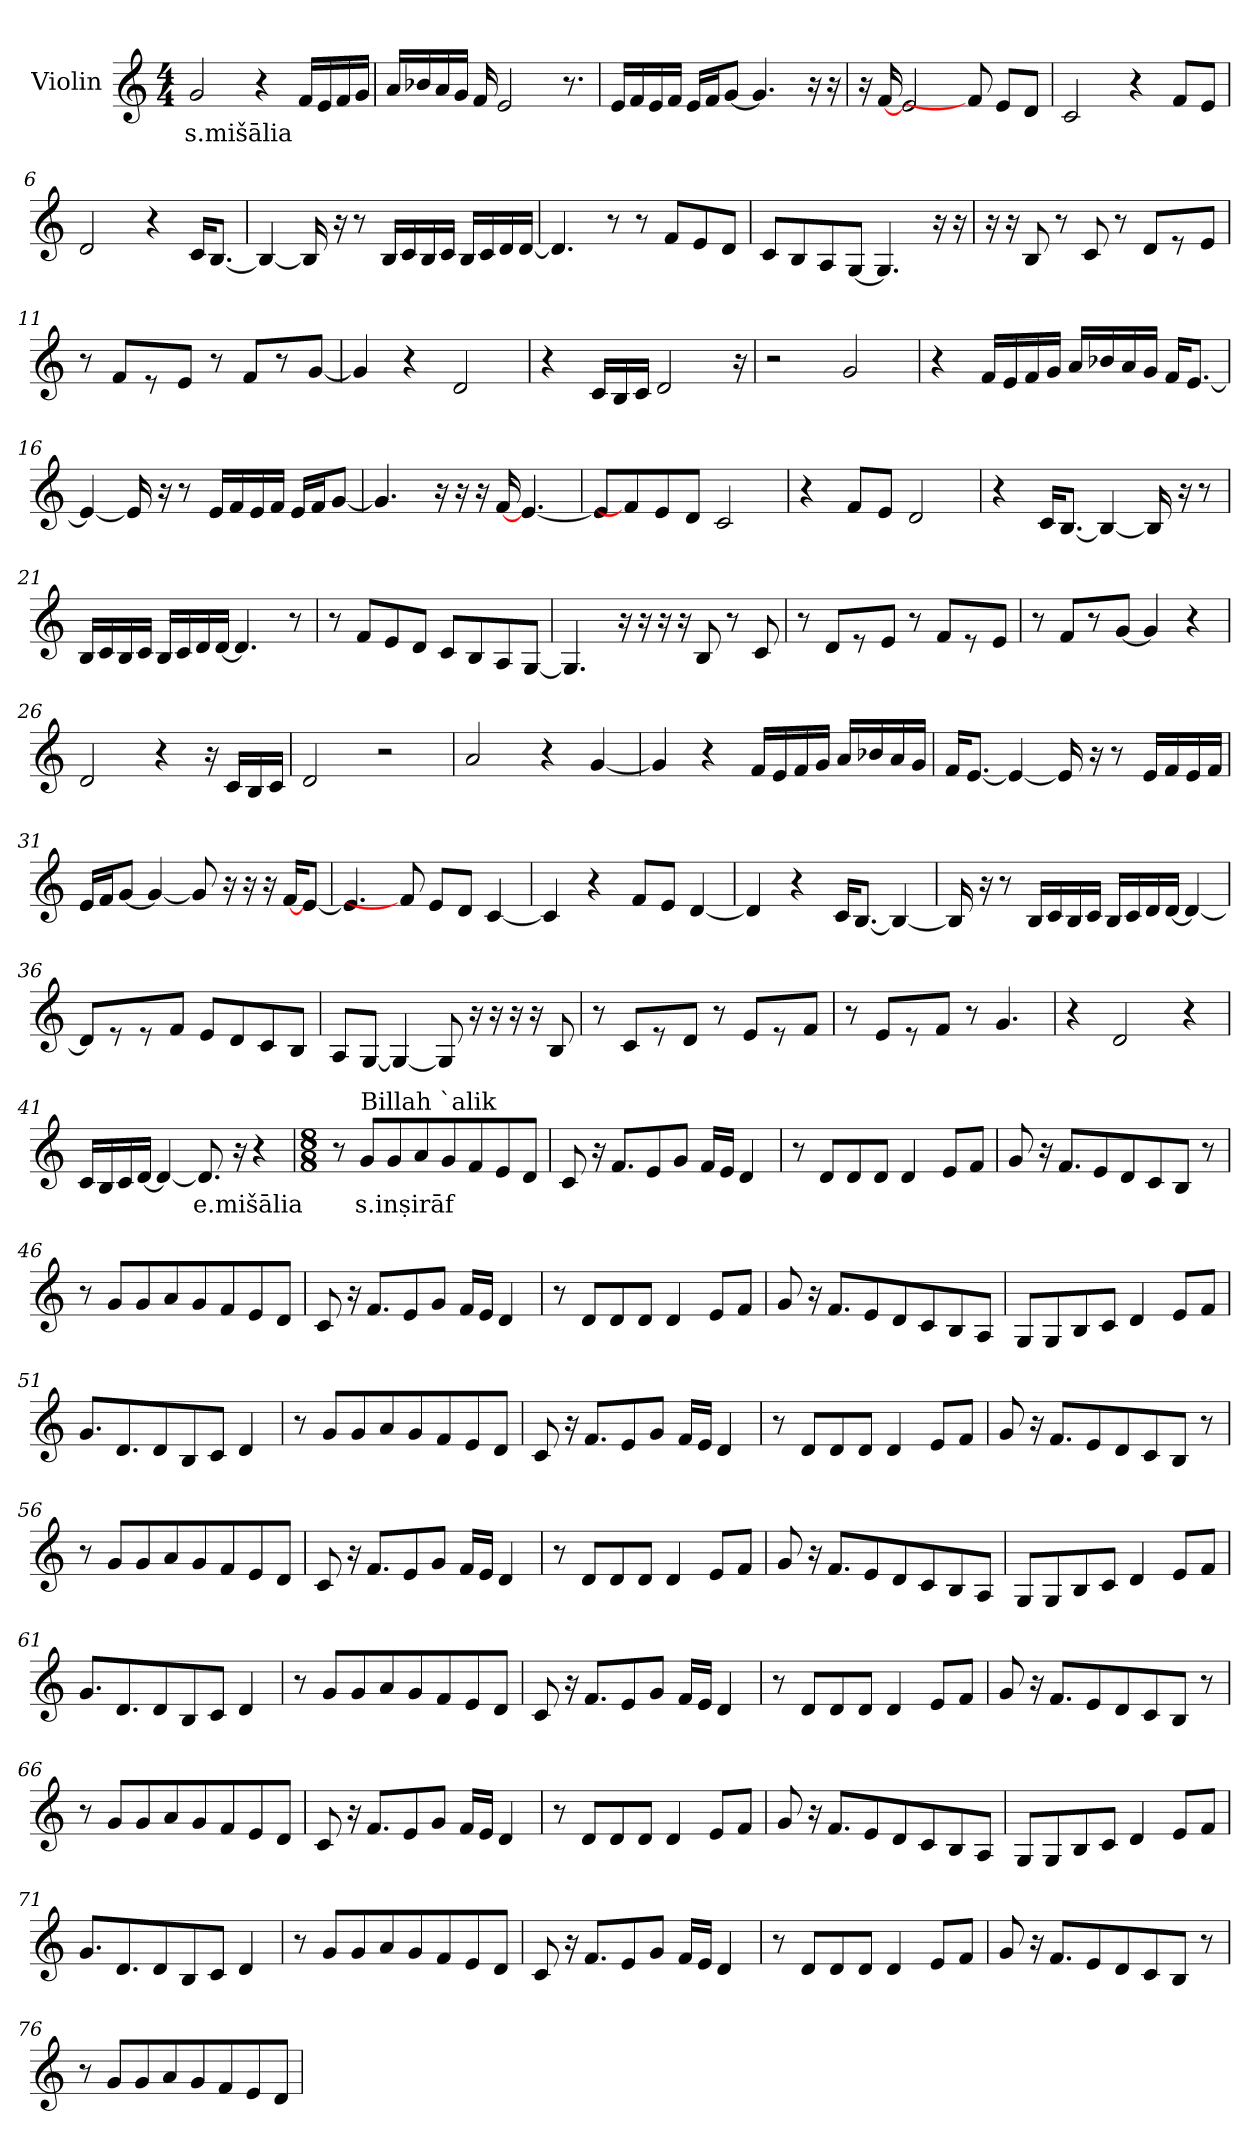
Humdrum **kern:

**kern	**text
*part1	*part1
*staff1	*staff1
*I"Violin	*
*clefG2	*
*k[]	*
*M4/4	*
*MM90	*
=1	=1
!	!LO:LY:b
2g/	s.mišālia
4r	.
16f/LL	.
16e/	.
16f/	.
16g/JJ	.
=2	=2
16a/LL	.
16b-X/	.
16a/	.
16g/JJ	.
16f/	.
2e/	.
8.r	.
=3	=3
16e/LL	.
16f/	.
16e/	.
16f/JJ	.
16e/LL	.
16f/J	.
[8g/J	.
4.g/]	.
16r	.
16r	.
=4	=4
16r	.
[16f/	.
2e/	.
8f/]	.
8e/L	.
8d/J	.
!!LO:LB:g=z
=5	=5
2c/	.
4r	.
8f/L	.
8e/J	.
=6	=6
2d/	.
4r	.
16c/KL	.
[8.B/J	.
=7	=7
4B/_	.
16B/]	.
16r	.
8r	.
16B/LL	.
16c/	.
16B/	.
16c/JJ	.
16B/LL	.
16c/	.
16d/	.
[16d/JJ	.
=8	=8
4.d/]	.
8r	.
8r	.
8f/L	.
8e/	.
8d/J	.
!!LO:LB:g=z
=9	=9
8c/L	.
8B/	.
8A/	.
[8G/J	.
4.G/]	.
16r	.
16r	.
=10	=10
16r	.
16r	.
8B/	.
8r	.
8c/	.
8r	.
8d/L	.
8r	.
8e/J	.
=11	=11
8r	.
8f/L	.
8r	.
8e/J	.
8r	.
8f/L	.
8r	.
[8g/J	.
=12	=12
4g/]	.
4r	.
2d/	.
!!LO:LB:g=z
=13	=13
4r	.
16c/LL	.
16B/	.
16c/JJ	.
2d/	.
16r	.
=14	=14
2r	.
2g/	.
=15	=15
4r	.
16f/LL	.
16e/	.
16f/	.
16g/JJ	.
16a/LL	.
16b-X/	.
16a/	.
16g/JJ	.
16f/KL	.
[8.e/J	.
=16	=16
4e/_	.
16e/]	.
16r	.
8r	.
16e/LL	.
16f/	.
16e/	.
16f/JJ	.
16e/LL	.
16f/J	.
[8g/J	.
!!LO:LB:g=z
=17	=17
4.g/]	.
16r	.
16r	.
16r	.
[16f/	.
[4.e/	.
=18	=18
8e/L]	.
8f/]	.
8e/	.
8d/J	.
2c/	.
=19	=19
4r	.
8f/L	.
8e/J	.
2d/	.
=20	=20
4r	.
16c/KL	.
[8.B/J	.
4B/_	.
16B/]	.
16r	.
8r	.
!!LO:LB:g=z
=21	=21
16B/LL	.
16c/	.
16B/	.
16c/JJ	.
16B/LL	.
16c/	.
16d/	.
[16d/JJ	.
4.d/]	.
8r	.
=22	=22
8r	.
8f/L	.
8e/	.
8d/J	.
8c/L	.
8B/	.
8A/	.
[8G/J	.
=23	=23
4.G/]	.
16r	.
16r	.
16r	.
16r	.
8B/	.
8r	.
8c/	.
=24	=24
8r	.
8d/L	.
8r	.
8e/J	.
8r	.
8f/L	.
8r	.
8e/J	.
!!LO:LB:g=z
=25	=25
8r	.
8f/L	.
8r	.
[8g/J	.
4g/]	.
4r	.
=26	=26
2d/	.
4r	.
16r	.
16c/LL	.
16B/	.
16c/JJ	.
=27	=27
2d/	.
2r	.
=28	=28
2a/	.
4r	.
[4g/	.
=29	=29
4g/]	.
4r	.
16f/LL	.
16e/	.
16f/	.
16g/JJ	.
16a/LL	.
16b-X/	.
16a/	.
16g/JJ	.
!!LO:PB:g=z
=30	=30
16f/KL	.
[8.e/J	.
4e/_	.
16e/]	.
16r	.
8r	.
16e/LL	.
16f/	.
16e/	.
16f/JJ	.
=31	=31
16e/LL	.
16f/J	.
[8g/J	.
4g/_	.
8g/]	.
16r	.
16r	.
16r	.
[16f/KL	.
[8e/J	.
=32	=32
4.e/]	.
8f/]	.
8e/L	.
8d/J	.
[4c/	.
=33	=33
4c/]	.
4r	.
8f/L	.
8e/J	.
[4d/	.
!!LO:PB:g=z
=34	=34
4d/]	.
4r	.
16c/KL	.
[8.B/J	.
4B/_	.
=35	=35
16B/]	.
16r	.
8r	.
16B/LL	.
16c/	.
16B/	.
16c/JJ	.
16B/LL	.
16c/	.
16d/	.
[16d/JJ	.
4d/_	.
=36	=36
8d/L]	.
8r	.
8r	.
8f/J	.
8e/L	.
8d/	.
8c/	.
8B/J	.
!!LO:LB:g=z
=37	=37
8A/L	.
[8G/J	.
4G/_	.
8G/]	.
16r	.
16r	.
16r	.
16r	.
8B/	.
=38	=38
8r	.
8c/L	.
8r	.
8d/J	.
8r	.
8e/L	.
8r	.
8f/J	.
=39	=39
8r	.
8e/L	.
8r	.
8f/J	.
8r	.
4.g/	.
=40	=40
4r	.
2d/	.
4r	.
!!LO:LB:g=z
=41	=41
16c/LL	.
16B/	.
16c/	.
[16d/JJ	.
4d/_	.
!	!LO:LY:b
8.d/]	e.mišālia
16r	.
4r	.
=42	=42
*M8/8	*
8r	.
!LO:TX:a:t=Billah `alik	!
!	!LO:LY:b
8g/L	s.inṣirāf
8g/	.
8a/	.
8g/	.
8f/	.
8e/	.
8d/J	.
=43	=43
8c/	.
16r	.
8.f/L	.
8e/	.
8g/J	.
16f/LL	.
16e/JJ	.
4d/	.
=44	=44
8r	.
8d/L	.
8d/	.
8d/J	.
4d/	.
8e/L	.
8f/J	.
!!LO:LB:g=z
=45	=45
8g/	.
16r	.
8.f/L	.
8e/	.
8d/	.
8c/	.
8B/J	.
8r	.
=46	=46
8r	.
8g/L	.
8g/	.
8a/	.
8g/	.
8f/	.
8e/	.
8d/J	.
=47	=47
8c/	.
16r	.
8.f/L	.
8e/	.
8g/J	.
16f/LL	.
16e/JJ	.
4d/	.
=48	=48
8r	.
8d/L	.
8d/	.
8d/J	.
4d/	.
8e/L	.
8f/J	.
!!LO:LB:g=z
=49	=49
8g/	.
16r	.
8.f/L	.
8e/	.
8d/	.
8c/	.
8B/	.
8A/J	.
=50	=50
8G/L	.
8G/	.
8B/	.
8c/J	.
4d/	.
8e/L	.
8f/J	.
=51	=51
8.g/L	.
8.d/	.
8d/	.
8B/	.
8c/J	.
4d/	.
=52	=52
8r	.
8g/L	.
8g/	.
8a/	.
8g/	.
8f/	.
8e/	.
8d/J	.
!!LO:LB:g=z
=53	=53
8c/	.
16r	.
8.f/L	.
8e/	.
8g/J	.
16f/LL	.
16e/JJ	.
4d/	.
=54	=54
8r	.
8d/L	.
8d/	.
8d/J	.
4d/	.
8e/L	.
8f/J	.
=55	=55
8g/	.
16r	.
8.f/L	.
8e/	.
8d/	.
8c/	.
8B/J	.
8r	.
=56	=56
8r	.
8g/L	.
8g/	.
8a/	.
8g/	.
8f/	.
8e/	.
8d/J	.
!!LO:LB:g=z
=57	=57
8c/	.
16r	.
8.f/L	.
8e/	.
8g/J	.
16f/LL	.
16e/JJ	.
4d/	.
=58	=58
8r	.
8d/L	.
8d/	.
8d/J	.
4d/	.
8e/L	.
8f/J	.
=59	=59
8g/	.
16r	.
8.f/L	.
8e/	.
8d/	.
8c/	.
8B/	.
8A/J	.
=60	=60
8G/L	.
8G/	.
8B/	.
8c/J	.
4d/	.
8e/L	.
8f/J	.
!!LO:LB:g=z
=61	=61
8.g/L	.
8.d/	.
8d/	.
8B/	.
8c/J	.
4d/	.
=62	=62
8r	.
8g/L	.
8g/	.
8a/	.
8g/	.
8f/	.
8e/	.
8d/J	.
=63	=63
8c/	.
16r	.
8.f/L	.
8e/	.
8g/J	.
16f/LL	.
16e/JJ	.
4d/	.
=64	=64
8r	.
8d/L	.
8d/	.
8d/J	.
4d/	.
8e/L	.
8f/J	.
!!LO:PB:g=z
=65	=65
8g/	.
16r	.
8.f/L	.
8e/	.
8d/	.
8c/	.
8B/J	.
8r	.
=66	=66
8r	.
8g/L	.
8g/	.
8a/	.
8g/	.
8f/	.
8e/	.
8d/J	.
=67	=67
8c/	.
16r	.
8.f/L	.
8e/	.
8g/J	.
16f/LL	.
16e/JJ	.
4d/	.
=68	=68
8r	.
8d/L	.
8d/	.
8d/J	.
4d/	.
8e/L	.
8f/J	.
!!LO:LB:g=z
=69	=69
8g/	.
16r	.
8.f/L	.
8e/	.
8d/	.
8c/	.
8B/	.
8A/J	.
=70	=70
8G/L	.
8G/	.
8B/	.
8c/J	.
4d/	.
8e/L	.
8f/J	.
=71	=71
8.g/L	.
8.d/	.
8d/	.
8B/	.
8c/J	.
4d/	.
=72	=72
8r	.
8g/L	.
8g/	.
8a/	.
8g/	.
8f/	.
8e/	.
8d/J	.
!!LO:LB:g=z
=73	=73
8c/	.
16r	.
8.f/L	.
8e/	.
8g/J	.
16f/LL	.
16e/JJ	.
4d/	.
=74	=74
8r	.
8d/L	.
8d/	.
8d/J	.
4d/	.
8e/L	.
8f/J	.
=75	=75
8g/	.
16r	.
8.f/L	.
8e/	.
8d/	.
8c/	.
8B/J	.
8r	.
=76	=76
8r	.
8g/L	.
8g/	.
8a/	.
8g/	.
8f/	.
8e/	.
8d/J	.
=	=
*-	*-
